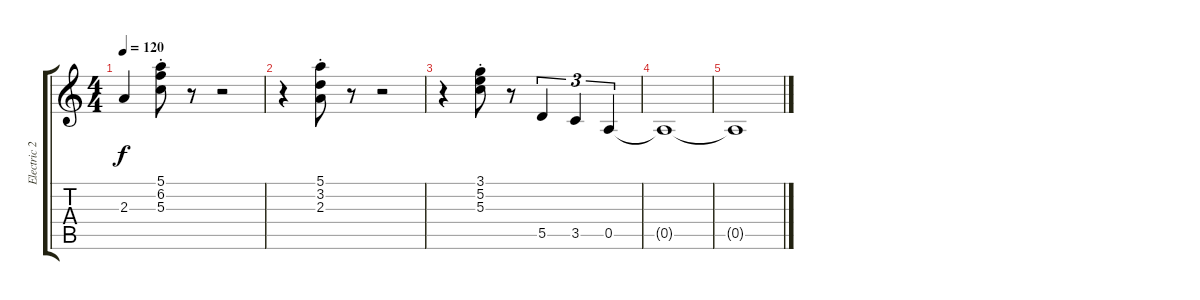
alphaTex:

\track ("Electric 2" "Electric 2") {instrument distortionguitar}
\staff {score tabs}
\tuning (E4 B3 G3 D3 A2 E2) {hide}
\ts (4 4)
\tempo 120
\clef g2
\ks c
2.3{t}.4{dy f} (5.1{st} 6.2{st} 5.3{st}).8 r.8 r.2 |
r.4 (5.1{st} 3.2{st} 2.3{st}).8 r.8 r.2 |
r.4 (3.1{st} 5.2{st} 5.3{st}).8 r.8 5.5.4{tu (3 2)} 3.5.4{tu (3 2)} 0.5.4{tu (3 2)} |
0.5{t}.1 |
0.5{t}.1
